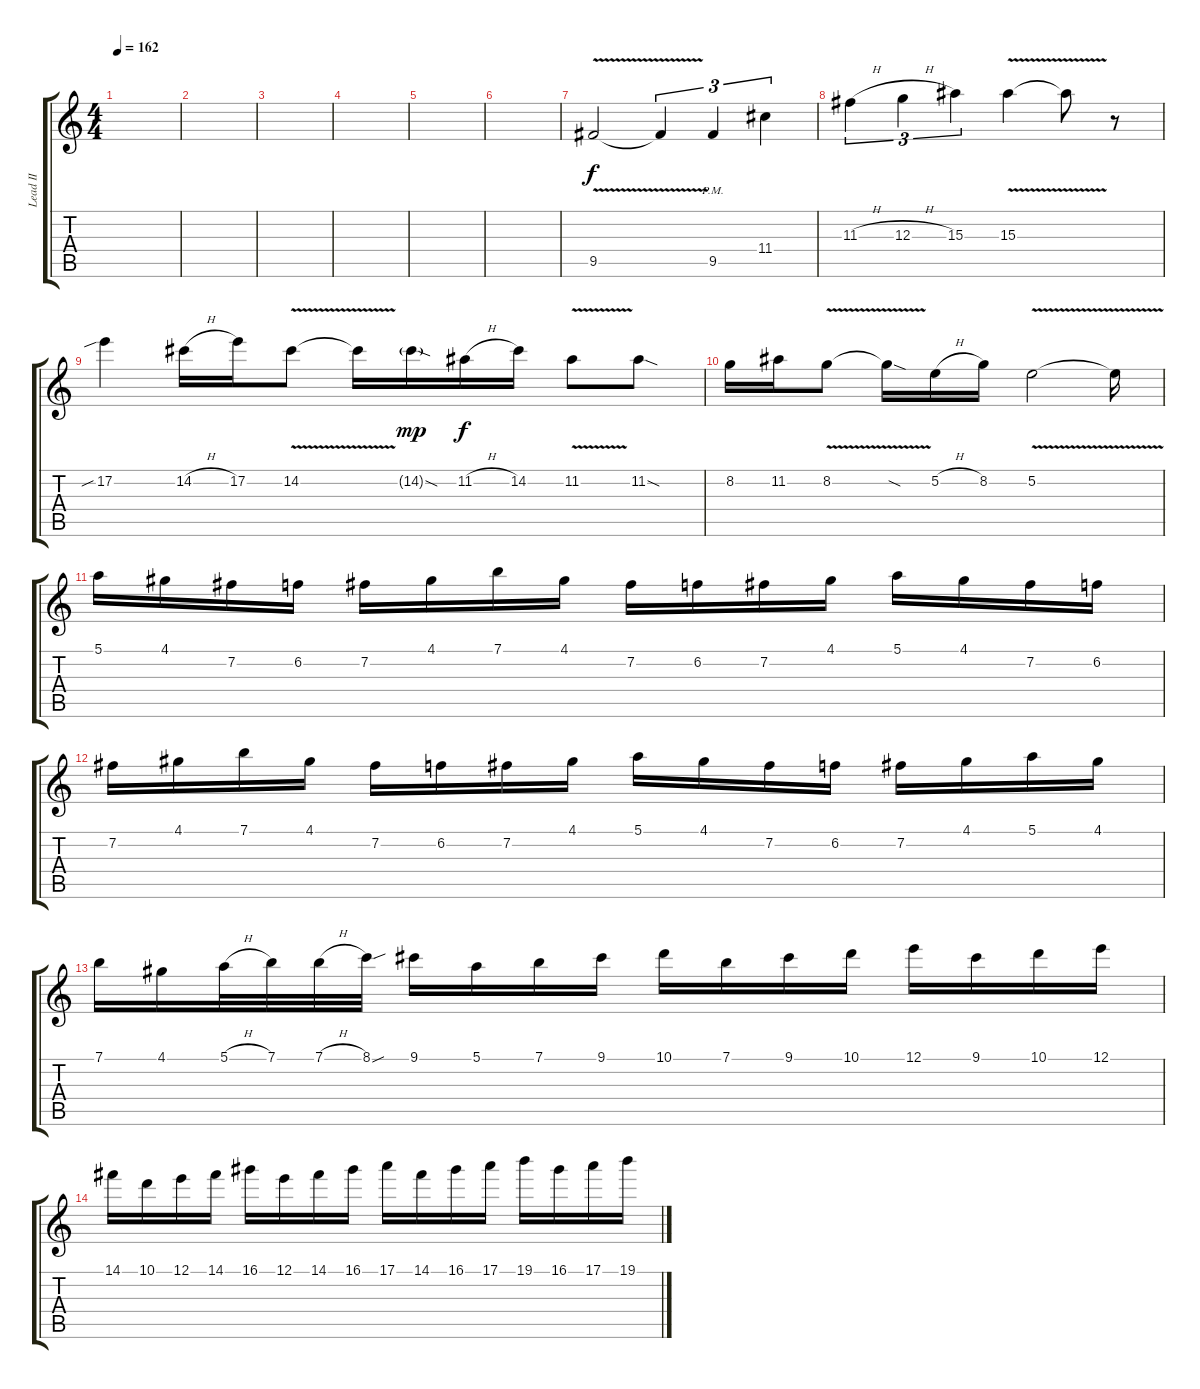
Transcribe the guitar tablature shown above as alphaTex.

\track ("Lead II" "Lead II") {instrument overdrivenguitar}
\staff {score tabs}
\tuning (E4 B3 G3 D3 A2 E2) {hide}
\ts (4 4)
\tempo 162
\clef g2
\ks c
|
|
|
|
|
|
9.5{v}.2 9.5{t}.4{tu (3 2)} 9.5{pm}.4{tu (3 2)} 11.4.4{tu (3 2)} |
11.3{h}.4{tu (3 2)} 12.3{h}.4{tu (3 2)} 15.3.4{tu (3 2)} 15.3{v}.4 15.3{t}.8 r.8 |
17.2{sib}.4 14.2{h}.16 17.2.16 14.2{v}.8 14.2{t}.16 14.2{sod g}.16{dy mp} 11.2{h}.16{dy f} 14.2.16 11.2{v}.8 11.2{sod}.8 |
8.2.16 11.2.16 8.2{v}.8 8.2{sod t}.16 5.2{h}.16 8.2.16 5.2{v}.2 5.2{t}.16 |
5.1.16 4.1.16 7.2.16 6.2.16 7.2.16 4.1.16 7.1.16 4.1.16 7.2.16 6.2.16 7.2.16 4.1.16 5.1.16 4.1.16 7.2.16 6.2.16 |
7.2.16 4.1.16 7.1.16 4.1.16 7.2.16 6.2.16 7.2.16 4.1.16 5.1.16 4.1.16 7.2.16 6.2.16 7.2.16 4.1.16 5.1.16 4.1.16 |
7.1.16 4.1.16 5.1{h}.32 7.1.32 7.1{h}.32 8.1{sou}.32 9.1.16 5.1.16 7.1.16 9.1.16 10.1.16 7.1.16 9.1.16 10.1.16 12.1.16 9.1.16 10.1.16 12.1.16 |
14.1.16 10.1.16 12.1.16 14.1.16 16.1.16 12.1.16 14.1.16 16.1.16 17.1.16 14.1.16 16.1.16 17.1.16 19.1.16 16.1.16 17.1.16 19.1.16
